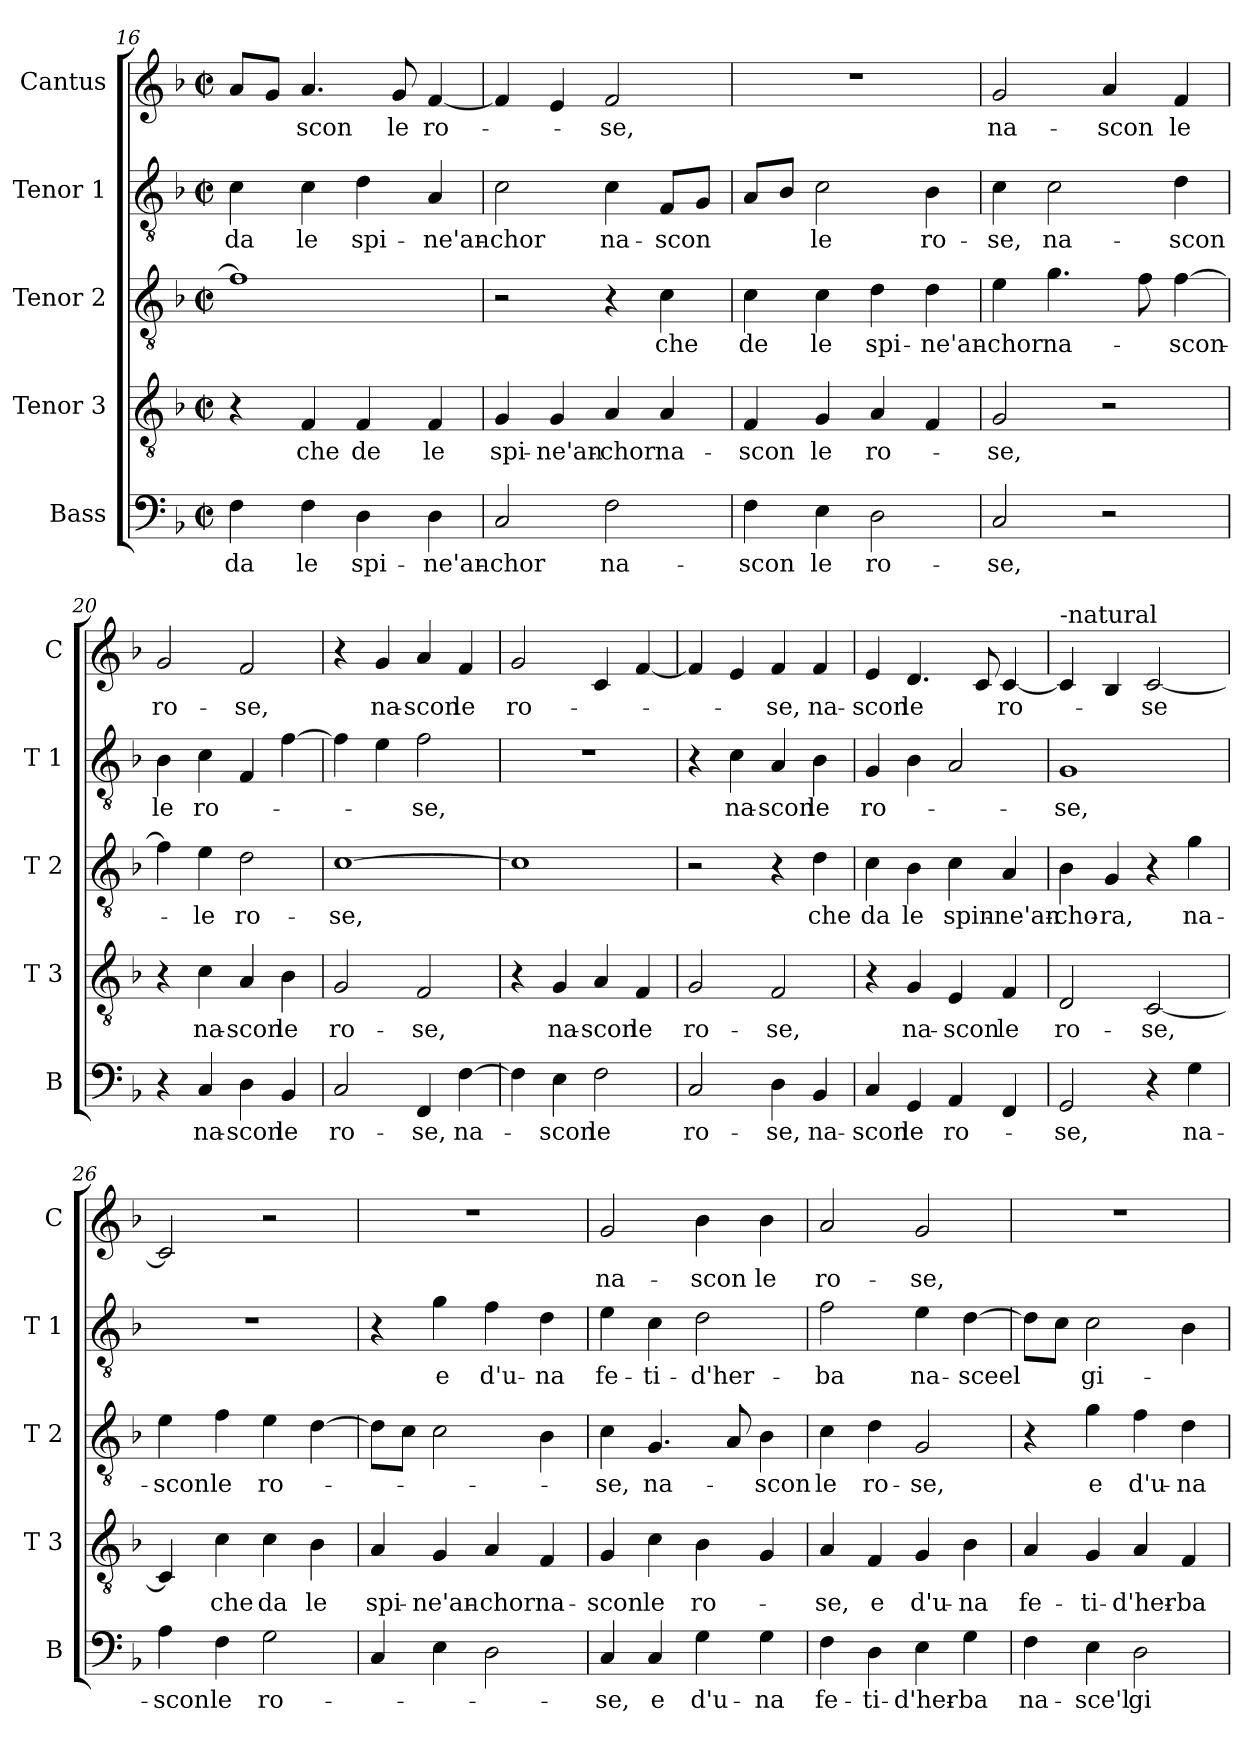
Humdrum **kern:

**kern	**text	**kern	**text	**kern	**text	**kern	**text	**kern	**text
*part5	*part5	*part4	*part4	*part3	*part3	*part2	*part2	*part1	*part1
*staff5	*staff5	*staff4	*staff4	*staff3	*staff3	*staff2	*staff2	*staff1	*staff1
*I"Bass	*	*I"Tenor 3	*	*I"Tenor 2	*	*I"Tenor 1	*	*I"Cantus	*
*I'B	*	*I'T 3	*	*I'T 2	*	*I'T 1	*	*I'C	*
!!LO:LB:g=z
*clefF4	*	*clefGv2	*	*clefGv2	*	*clefGv2	*	*clefG2	*
*k[b-]	*	*k[b-]	*	*k[b-]	*	*k[b-]	*	*k[b-]	*
*F:	*	*F:	*	*F:	*	*F:	*	*F:	*
*M2/2	*	*M2/2	*	*M2/2	*	*M2/2	*	*M2/2	*
*met(c|)	*	*met(c|)	*	*met(c|)	*	*met(c|)	*	*met(c|)	*
=16	=16	=16	=16	=16	=16	=16	=16	=16	=16
4F\	da	4r	.	1f]	.	4c\	da	8a/L	.
.	.	.	.	.	.	.	.	8g/J	.
4F\	le	4F/	che	.	.	4c\	le	4.a/	-scon
4D\	spi-	4F/	de	.	.	4d\	spi-	.	.
.	.	.	.	.	.	.	.	8g/	le
4D\	-ne'an-	4F/	le	.	.	4A/	-ne'an-	[4f/	ro-
=17	=17	=17	=17	=17	=17	=17	=17	=17	=17
2C/	-chor	4G/	spi-	2r	.	2c\	-chor	4f/]	.
.	.	4G/	-ne'an-	.	.	.	.	4e/	.
2F\	na-	4A/	-chor	4r	.	4c\	na-	2f/	-se,
.	.	4A/	na-	4c\	che	8F/L	-scon	.	.
.	.	.	.	.	.	8G/J	.	.	.
=18	=18	=18	=18	=18	=18	=18	=18	=18	=18
4F\	-scon	4F/	-scon	4c\	de	8A/L	.	1r	.
.	.	.	.	.	.	8B-/J	.	.	.
4E\	le	4G/	le	4c\	le	2c\	le	.	.
2D\	ro-	4A/	ro-	4d\	spi-	.	.	.	.
.	.	4F/	.	4d\	-ne'an-	4B-\	ro-	.	.
=19	=19	=19	=19	=19	=19	=19	=19	=19	=19
2C/	-se,	2G/	-se,	4e\	-chor	4c\	-se,	2g/	na-
.	.	.	.	4.g\	na-	2c\	na-	.	.
2r	.	2r	.	.	.	.	.	4a/	-scon
.	.	.	.	8f\	.	.	.	.	.
.	.	.	.	[4f\	-scon-	4d\	-scon	4f/	le
=20	=20	=20	=20	=20	=20	=20	=20	=20	=20
4r	.	4r	.	4f\]	.	4B-\	le	2g/	ro-
4C/	na-	4c\	na-	4e\	-le	4c\	ro-	.	.
4D\	-scon	4A/	-scon	2d\	ro-	4F/	.	2f/	-se,
4BB-/	le	4B-\	le	.	.	[4f\	.	.	.
!!LO:LB:g=z
=21	=21	=21	=21	=21	=21	=21	=21	=21	=21
2C/	ro-	2G/	ro-	[1c	-se,	4f\]	.	4r	.
.	.	.	.	.	.	4e\	.	4g/	na-
4FF/	-se,	2F/	-se,	.	.	2f\	-se,	4a/	-scon
[4F\	na-	.	.	.	.	.	.	4f/	le
=22	=22	=22	=22	=22	=22	=22	=22	=22	=22
4F\]	.	4r	.	1c]	.	1r	.	2g/	ro-
4E\	-scon	4G/	na-	.	.	.	.	.	.
2F\	le	4A/	-scon	.	.	.	.	4c/	.
.	.	4F/	le	.	.	.	.	[4f/	.
=23	=23	=23	=23	=23	=23	=23	=23	=23	=23
2C/	ro-	2G/	ro-	2r	.	4r	.	4f/]	.
.	.	.	.	.	.	4c\	na-	4e/	.
4D\	-se,	2F/	-se,	4r	.	4A/	-scon	4f/	-se,
4BB-/	na-	.	.	4d\	che	4B-\	le	4f/	na-
=24	=24	=24	=24	=24	=24	=24	=24	=24	=24
4C/	-scon	4r	.	4c\	da	4G/	ro-	4e/	-scon
4GG/	le	4G/	na-	4B-\	le	4B-\	.	4.d/	le
4AA/	ro-	4E/	-scon	4c\	spin-	2A/	.	.	.
.	.	.	.	.	.	.	.	8c/	.
4FF/	.	4F/	le	4A/	-ne'an-	.	.	[4c/	ro-
=25	=25	=25	=25	=25	=25	=25	=25	=25	=25
!	!	!	!	!	!	!	!	!LO:TX:a:t=-natural	!
2GG/	-se,	2D/	ro-	4B-\	-cho-	1G	-se,	4c/]	.
.	.	.	.	4G/	-ra,	.	.	4B-/	.
4r	.	[2C/	-se,	4r	.	.	.	[2c/	-se
4G\	na-	.	.	4g\	na-	.	.	.	.
!!LO:PB:g=z
=26	=26	=26	=26	=26	=26	=26	=26	=26	=26
4A\	-scon	4C/]	.	4e\	-scon	1r	.	2c/]	.
4F\	le	4c\	che	4f\	le	.	.	.	.
2G\	ro-	4c\	da	4e\	ro-	.	.	2r	.
.	.	4B-\	le	[4d\	.	.	.	.	.
=27	=27	=27	=27	=27	=27	=27	=27	=27	=27
4C/	.	4A/	spi-	8d\L]	.	4r	.	1r	.
.	.	.	.	8c\J	.	.	.	.	.
4E\	.	4G/	-ne'an-	2c\	.	4g\	e	.	.
2D\	.	4A/	-chor	.	.	4f\	d'u-	.	.
.	.	4F/	na-	4B-\	.	4d\	-na	.	.
=28	=28	=28	=28	=28	=28	=28	=28	=28	=28
4C/	-se,	4G/	-scon	4c\	-se,	4e\	fe-	2g/	na-
4C/	e	4c\	le	4.G/	na-	4c\	-ti-	.	.
4G\	d'u-	4B-\	ro-	.	.	2d\	-d'her-	4b-\	-scon
.	.	.	.	8A/	.	.	.	.	.
4G\	-na	4G/	.	4B-\	-scon	.	.	4b-\	le
=29	=29	=29	=29	=29	=29	=29	=29	=29	=29
4F\	fe-	4A/	-se,	4c\	le	2f\	-ba	2a/	ro-
4D\	-ti-	4F/	e	4d\	ro-	.	.	.	.
4E\	-d'her-	4G/	d'u-	2G/	-se,	4e\	na-	2g/	-se,
4G\	-ba	4B-\	-na	.	.	[4d\	-sceel	.	.
=30	=30	=30	=30	=30	=30	=30	=30	=30	=30
4F\	na-	4A/	fe-	4r	.	8d\L]	.	1r	.
.	.	.	.	.	.	8c\J	.	.	.
4E\	-sce'l	4G/	-ti-	4g\	e	2c\	gi-	.	.
2D\	gi-	4A/	-d'her-	4f\	d'u-	.	.	.	.
.	.	4F/	-ba	4d\	-na	4B-\	.	.	.
=	=	=	=	=	=	=	=	=	=
*-	*-	*-	*-	*-	*-	*-	*-	*-	*-
